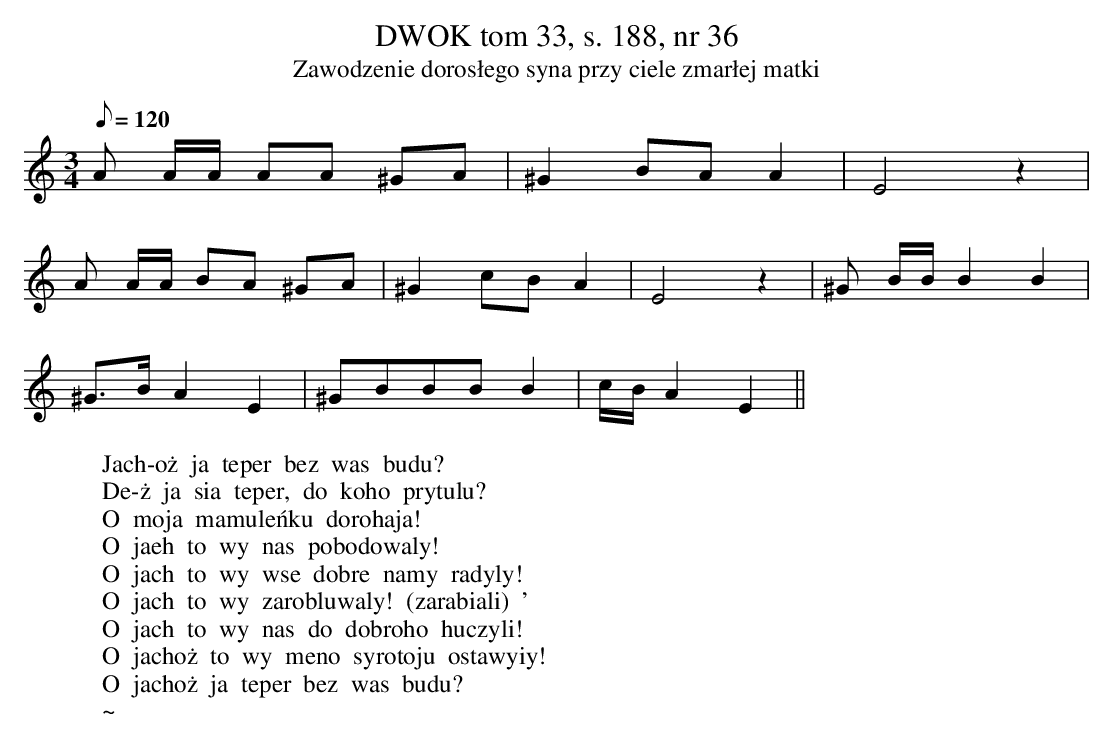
X:1
T: DWOK tom 33, s. 188, nr 36
T:Zawodzenie dorosłego syna przy ciele zmarłej matki
L:1/8
M:3/4
K:C
Q:1/8=120
A A/A/ AA ^GA|^G2BAA2|E4z2|
A A/A/ BA ^GA|^G2cBA2|E4z2|^G B/B/B2B2|
^G3/B/A2E2|^GBBBB2|c/B/2A2E2||
W:Jach-oż  ja  teper  bez  was  budu?
W:De-ż  ja  sia  teper,  do  koho  prytulu?
W:O  moja  mamuleńku  dorohaja!
W:O  jaeh  to  wy  nas  pobodowaly!
W:O  jach  to  wy  wse  dobre  namy  radyly!
W:O  jach  to  wy  zarobluwaly!  (zarabiali)  '
W:O  jach  to  wy  nas  do  dobroho  huczyli!
W:O  jachoż  to  wy  meno  syrotoju  ostawyiy!
W:O  jachoż  ja  teper  bez  was  budu?
W: ~
